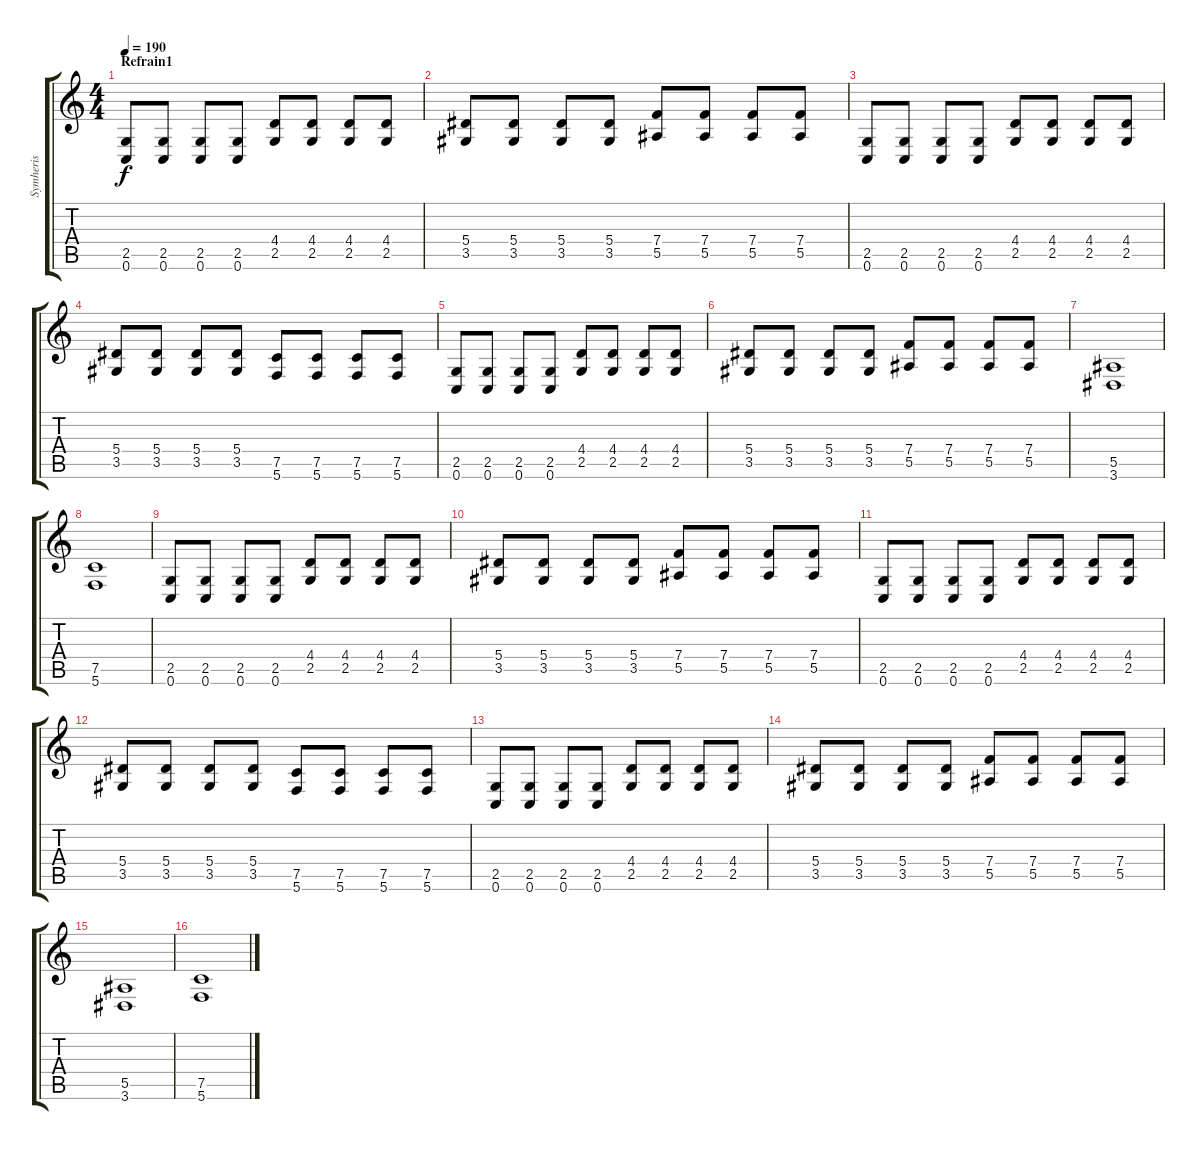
\track ("Symheris" "Symheris") {instrument distortionguitar}
\staff {score tabs}
\tuning (C4 G3 Eb3 Bb2 F2 C2) {hide}
\ts (4 4)
\section ("" "Refrain1")
\tempo 190
\clef g2
\ks c
(2.5 0.6).8{dy f} (2.5 0.6).8 (2.5 0.6).8 (2.5 0.6).8 (4.4 2.5).8 (4.4 2.5).8 (4.4 2.5).8 (4.4 2.5).8 |
(5.4 3.5).8 (5.4 3.5).8 (5.4 3.5).8 (5.4 3.5).8 (7.4 5.5).8 (7.4 5.5).8 (7.4 5.5).8 (7.4 5.5).8 |
(2.5 0.6).8 (2.5 0.6).8 (2.5 0.6).8 (2.5 0.6).8 (4.4 2.5).8 (4.4 2.5).8 (4.4 2.5).8 (4.4 2.5).8 |
(5.4 3.5).8 (5.4 3.5).8 (5.4 3.5).8 (5.4 3.5).8 (7.5 5.6).8 (7.5 5.6).8 (7.5 5.6).8 (7.5 5.6).8 |
(2.5 0.6).8 (2.5 0.6).8 (2.5 0.6).8 (2.5 0.6).8 (4.4 2.5).8 (4.4 2.5).8 (4.4 2.5).8 (4.4 2.5).8 |
(5.4 3.5).8 (5.4 3.5).8 (5.4 3.5).8 (5.4 3.5).8 (7.4 5.5).8 (7.4 5.5).8 (7.4 5.5).8 (7.4 5.5).8 |
(5.5 3.6).1 |
(7.5 5.6).1 |
(2.5 0.6).8 (2.5 0.6).8 (2.5 0.6).8 (2.5 0.6).8 (4.4 2.5).8 (4.4 2.5).8 (4.4 2.5).8 (4.4 2.5).8 |
(5.4 3.5).8 (5.4 3.5).8 (5.4 3.5).8 (5.4 3.5).8 (7.4 5.5).8 (7.4 5.5).8 (7.4 5.5).8 (7.4 5.5).8 |
(2.5 0.6).8 (2.5 0.6).8 (2.5 0.6).8 (2.5 0.6).8 (4.4 2.5).8 (4.4 2.5).8 (4.4 2.5).8 (4.4 2.5).8 |
(5.4 3.5).8 (5.4 3.5).8 (5.4 3.5).8 (5.4 3.5).8 (7.5 5.6).8 (7.5 5.6).8 (7.5 5.6).8 (7.5 5.6).8 |
(2.5 0.6).8 (2.5 0.6).8 (2.5 0.6).8 (2.5 0.6).8 (4.4 2.5).8 (4.4 2.5).8 (4.4 2.5).8 (4.4 2.5).8 |
(5.4 3.5).8 (5.4 3.5).8 (5.4 3.5).8 (5.4 3.5).8 (7.4 5.5).8 (7.4 5.5).8 (7.4 5.5).8 (7.4 5.5).8 |
(5.5 3.6).1 |
(7.5 5.6).1
